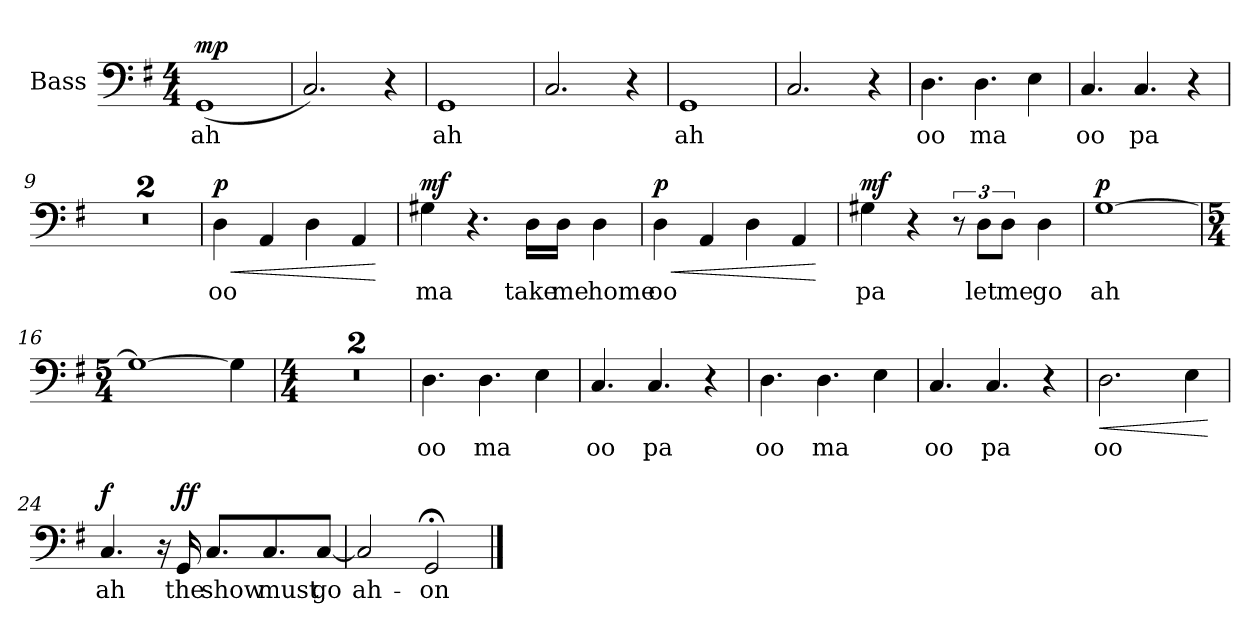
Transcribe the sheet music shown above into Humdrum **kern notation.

**kern	**text	**dynam
*part1	*part1	*part1
*staff1	*staff1	*staff1
*I"Bass	*	*
*I'B.	*	*
*clefF4	*	*
*k[f#]	*	*
*M4/4	*	*
*MM64	*	*
=1	=1	=1
!	!	!LO:DY:b
(1GG	ah	mp
=2	=2	=2
2.C/)	.	.
4r	.	.
=3	=3	=3
1GG	ah	.
=4	=4	=4
2.C/	.	.
4r	.	.
=5	=5	=5
1GG	ah	.
=6	=6	=6
2.C/	.	.
4r	.	.
=7	=7	=7
4.D\	oo	.
4.D\	-ma	.
4E\	.	.
=8	=8	=8
4.C/	oo	.
4.C/	pa	.
4r	.	.
=9	=9	=9
1r	.	.
=10	=10	=10
1r	.	.
=11	=11	=11
!	!	!LO:HP:b
!	!	!LO:DY:n=1:b
4D\	oo	< p
4AA/	.	.
4D\	.	.
4AA/	.	.
.	.	[
!!LO:LB:g=z
=12	=12	=12
!	!	!LO:DY:b
4G#X\	ma	mf
4.r	.	.
16D\LL	take	.
16D\JJ	me	.
4D\	home	.
=13	=13	=13
!	!	!LO:HP:b
!	!	!LO:DY:n=1:b
4D\	oo	< p
4AA/	.	.
4D\	.	.
4AA/	.	.
.	.	[
=14	=14	=14
!	!	!LO:DY:b
4G#X\	pa	mf
4r	.	.
12r	.	.
12D\L	let	.
12D\J	me	.
4D\	go	.
=15	=15	=15
!	!	!LO:DY:b
[1G	ah	p
=16	=16	=16
*M5/4	*	*
1G_	.	.
4G\]	.	.
=17	=17	=17
*M4/4	*	*
1r	.	.
=18	=18	=18
1r	.	.
=19	=19	=19
4.D\	oo	.
4.D\	-ma	.
4E\	.	.
!!LO:LB:g=z
=20	=20	=20
4.C/	oo	.
4.C/	pa	.
4r	.	.
=21	=21	=21
4.D\	oo	.
4.D\	-ma	.
4E\	.	.
=22	=22	=22
4.C/	oo	.
4.C/	pa	.
4r	.	.
=23	=23	=23
!	!	!LO:HP:b
2.D\	oo	<
4E\	.	.
.	.	[
=24	=24	=24
!	!	!LO:DY:b
4.C/	ah	f
16r	.	.
!	!	!LO:DY:b
16GG/	the	ff
8.C/L	show	.
8.C/	must	.
[8C/J	go	.
=25	=25	=25
2C/]	ah-	.
2GG;</	-on	.
==	==	==
*-	*-	*-
